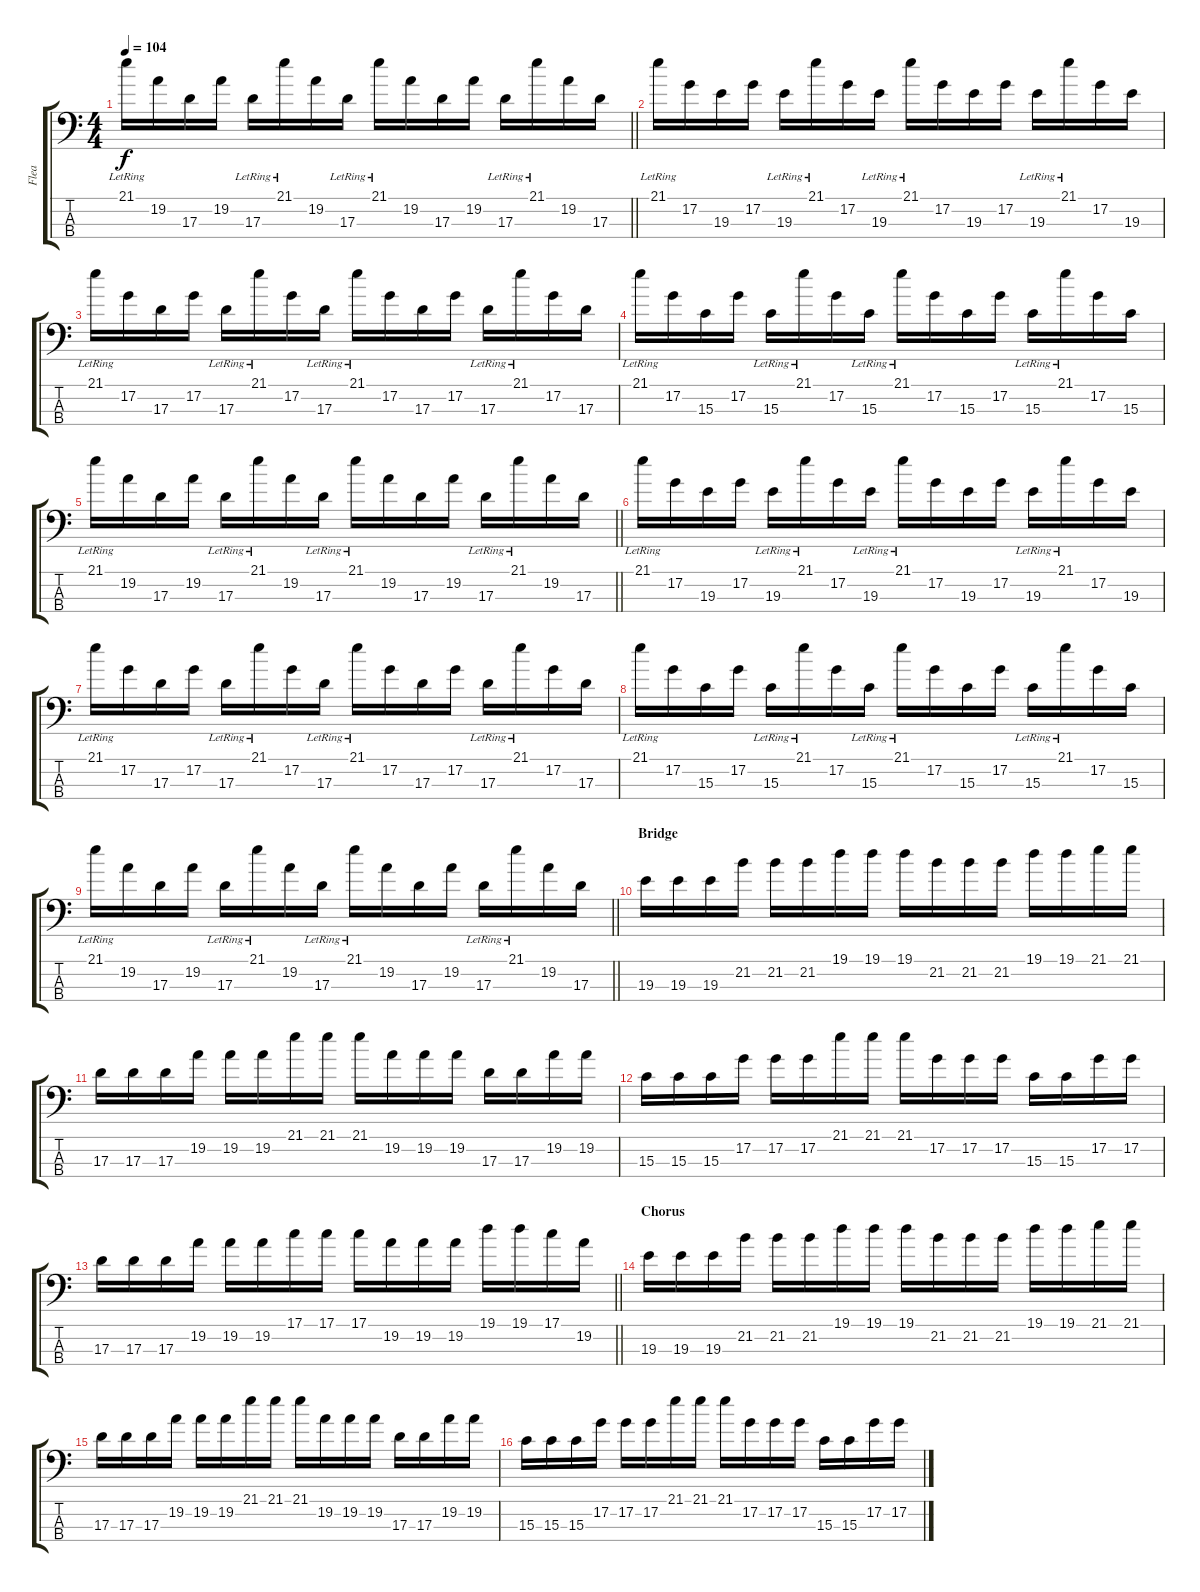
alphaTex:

\track ("Flea" "Flea") {instrument electricbassfinger}
\staff {score tabs}
\tuning (G2 D2 A1 E1) {hide}
\ts (4 4)
\tempo 104
\clef f4
\barLineRight lightlight
\ks c
21.1{lr}.16{dy f} 19.2.16 17.3.16 19.2.16 17.3{lr}.16 21.1{lr}.16 19.2.16 17.3{lr}.16 21.1{lr}.16 19.2.16 17.3.16 19.2.16 17.3{lr}.16 21.1{lr}.16 19.2.16 17.3.16 |
21.1{lr}.16 17.2.16 19.3.16 17.2.16 19.3{lr}.16 21.1{lr}.16 17.2.16 19.3{lr}.16 21.1{lr}.16 17.2.16 19.3.16 17.2.16 19.3{lr}.16 21.1{lr}.16 17.2.16 19.3.16 |
21.1{lr}.16 17.2.16 17.3.16 17.2.16 17.3{lr}.16 21.1{lr}.16 17.2.16 17.3{lr}.16 21.1{lr}.16 17.2.16 17.3.16 17.2.16 17.3{lr}.16 21.1{lr}.16 17.2.16 17.3.16 |
21.1{lr}.16 17.2.16 15.3.16 17.2.16 15.3{lr}.16 21.1{lr}.16 17.2.16 15.3{lr}.16 21.1{lr}.16 17.2.16 15.3.16 17.2.16 15.3{lr}.16 21.1{lr}.16 17.2.16 15.3.16 |
\barLineRight lightlight
21.1{lr}.16 19.2.16 17.3.16 19.2.16 17.3{lr}.16 21.1{lr}.16 19.2.16 17.3{lr}.16 21.1{lr}.16 19.2.16 17.3.16 19.2.16 17.3{lr}.16 21.1{lr}.16 19.2.16 17.3.16 |
21.1{lr}.16 17.2.16 19.3.16 17.2.16 19.3{lr}.16 21.1{lr}.16 17.2.16 19.3{lr}.16 21.1{lr}.16 17.2.16 19.3.16 17.2.16 19.3{lr}.16 21.1{lr}.16 17.2.16 19.3.16 |
21.1{lr}.16 17.2.16 17.3.16 17.2.16 17.3{lr}.16 21.1{lr}.16 17.2.16 17.3{lr}.16 21.1{lr}.16 17.2.16 17.3.16 17.2.16 17.3{lr}.16 21.1{lr}.16 17.2.16 17.3.16 |
21.1{lr}.16 17.2.16 15.3.16 17.2.16 15.3{lr}.16 21.1{lr}.16 17.2.16 15.3{lr}.16 21.1{lr}.16 17.2.16 15.3.16 17.2.16 15.3{lr}.16 21.1{lr}.16 17.2.16 15.3.16 |
\barLineRight lightlight
21.1{lr}.16 19.2.16 17.3.16 19.2.16 17.3{lr}.16 21.1{lr}.16 19.2.16 17.3{lr}.16 21.1{lr}.16 19.2.16 17.3.16 19.2.16 17.3{lr}.16 21.1{lr}.16 19.2.16 17.3.16 |
\section ("" "Bridge")
19.3.16 19.3.16 19.3.16 21.2.16 21.2.16 21.2.16 19.1.16 19.1.16 19.1.16 21.2.16 21.2.16 21.2.16 19.1.16 19.1.16 21.1.16 21.1.16 |
17.3.16 17.3.16 17.3.16 19.2.16 19.2.16 19.2.16 21.1.16 21.1.16 21.1.16 19.2.16 19.2.16 19.2.16 17.3.16 17.3.16 19.2.16 19.2.16 |
15.3.16 15.3.16 15.3.16 17.2.16 17.2.16 17.2.16 21.1.16 21.1.16 21.1.16 17.2.16 17.2.16 17.2.16 15.3.16 15.3.16 17.2.16 17.2.16 |
\barLineRight lightlight
17.3.16 17.3.16 17.3.16 19.2.16 19.2.16 19.2.16 17.1.16 17.1.16 17.1.16 19.2.16 19.2.16 19.2.16 19.1.16 19.1.16 17.1.16 19.2.16 |
\section ("" "Chorus")
19.3.16 19.3.16 19.3.16 21.2.16 21.2.16 21.2.16 19.1.16 19.1.16 19.1.16 21.2.16 21.2.16 21.2.16 19.1.16 19.1.16 21.1.16 21.1.16 |
17.3.16 17.3.16 17.3.16 19.2.16 19.2.16 19.2.16 21.1.16 21.1.16 21.1.16 19.2.16 19.2.16 19.2.16 17.3.16 17.3.16 19.2.16 19.2.16 |
15.3.16 15.3.16 15.3.16 17.2.16 17.2.16 17.2.16 21.1.16 21.1.16 21.1.16 17.2.16 17.2.16 17.2.16 15.3.16 15.3.16 17.2.16 17.2.16
